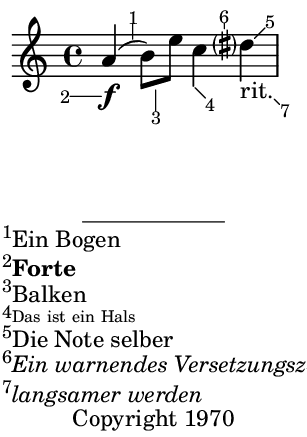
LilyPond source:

%% Generated by lilypond-book.py
%% Options: [exampleindent=10.16\mm,indent=0\mm,line-width=160\mm,papersize=a8,quote,ragged-right]
\include "lilypond-book-preamble.ly"


% ****************************************************************
% Start cut-&-pastable-section
% ****************************************************************



\paper {
  #(set-paper-size "a8")
  indent = 0\mm
  line-width = 160\mm
  % offset the left padding, also add 1mm as lilypond creates cropped
  % images with a little space on the right
  line-width = #(- line-width (* mm  3.000000) (* mm 1))
  line-width = 160\mm - 2.0 * 10.16\mm
  % offset the left padding, also add 1mm as lilypond creates cropped
  % images with a little space on the right
  line-width = #(- line-width (* mm  3.000000) (* mm 1))
  ragged-right = ##t
}

\layout {
  
}





% ****************************************************************
% ly snippet:
% ****************************************************************
\sourcefileline 1324
\book {
  \header { copyright = \markup { "Copyright 1970" } }
  \relative c' {
    a'4-\footnote #'(-3 . 0) \markup { \bold Forte } \f
    -\footnote #'(0 . 1.5) \markup { Ein Bogen } (
    b8)-\footnote #'(0 . -2) \markup { Balken } [ e]
    \single\footnote #'(1 . -1)
      \markup  { \teeny { Das ist ein Hals } } Stem
    c4
    \single\footnote #'(0 . 0.5)
      \markup \italic { Ein warnendes Versetzungszeichen } AccidentalCautionary
    \footnote #'(1 . 1) "Die Note selber"
    dis?4-\footnote #'(0.5 . -0.5) \markup \italic { langsamer werden }
         _"rit."
  }
}



% ****************************************************************
% end ly snippet
% ****************************************************************
